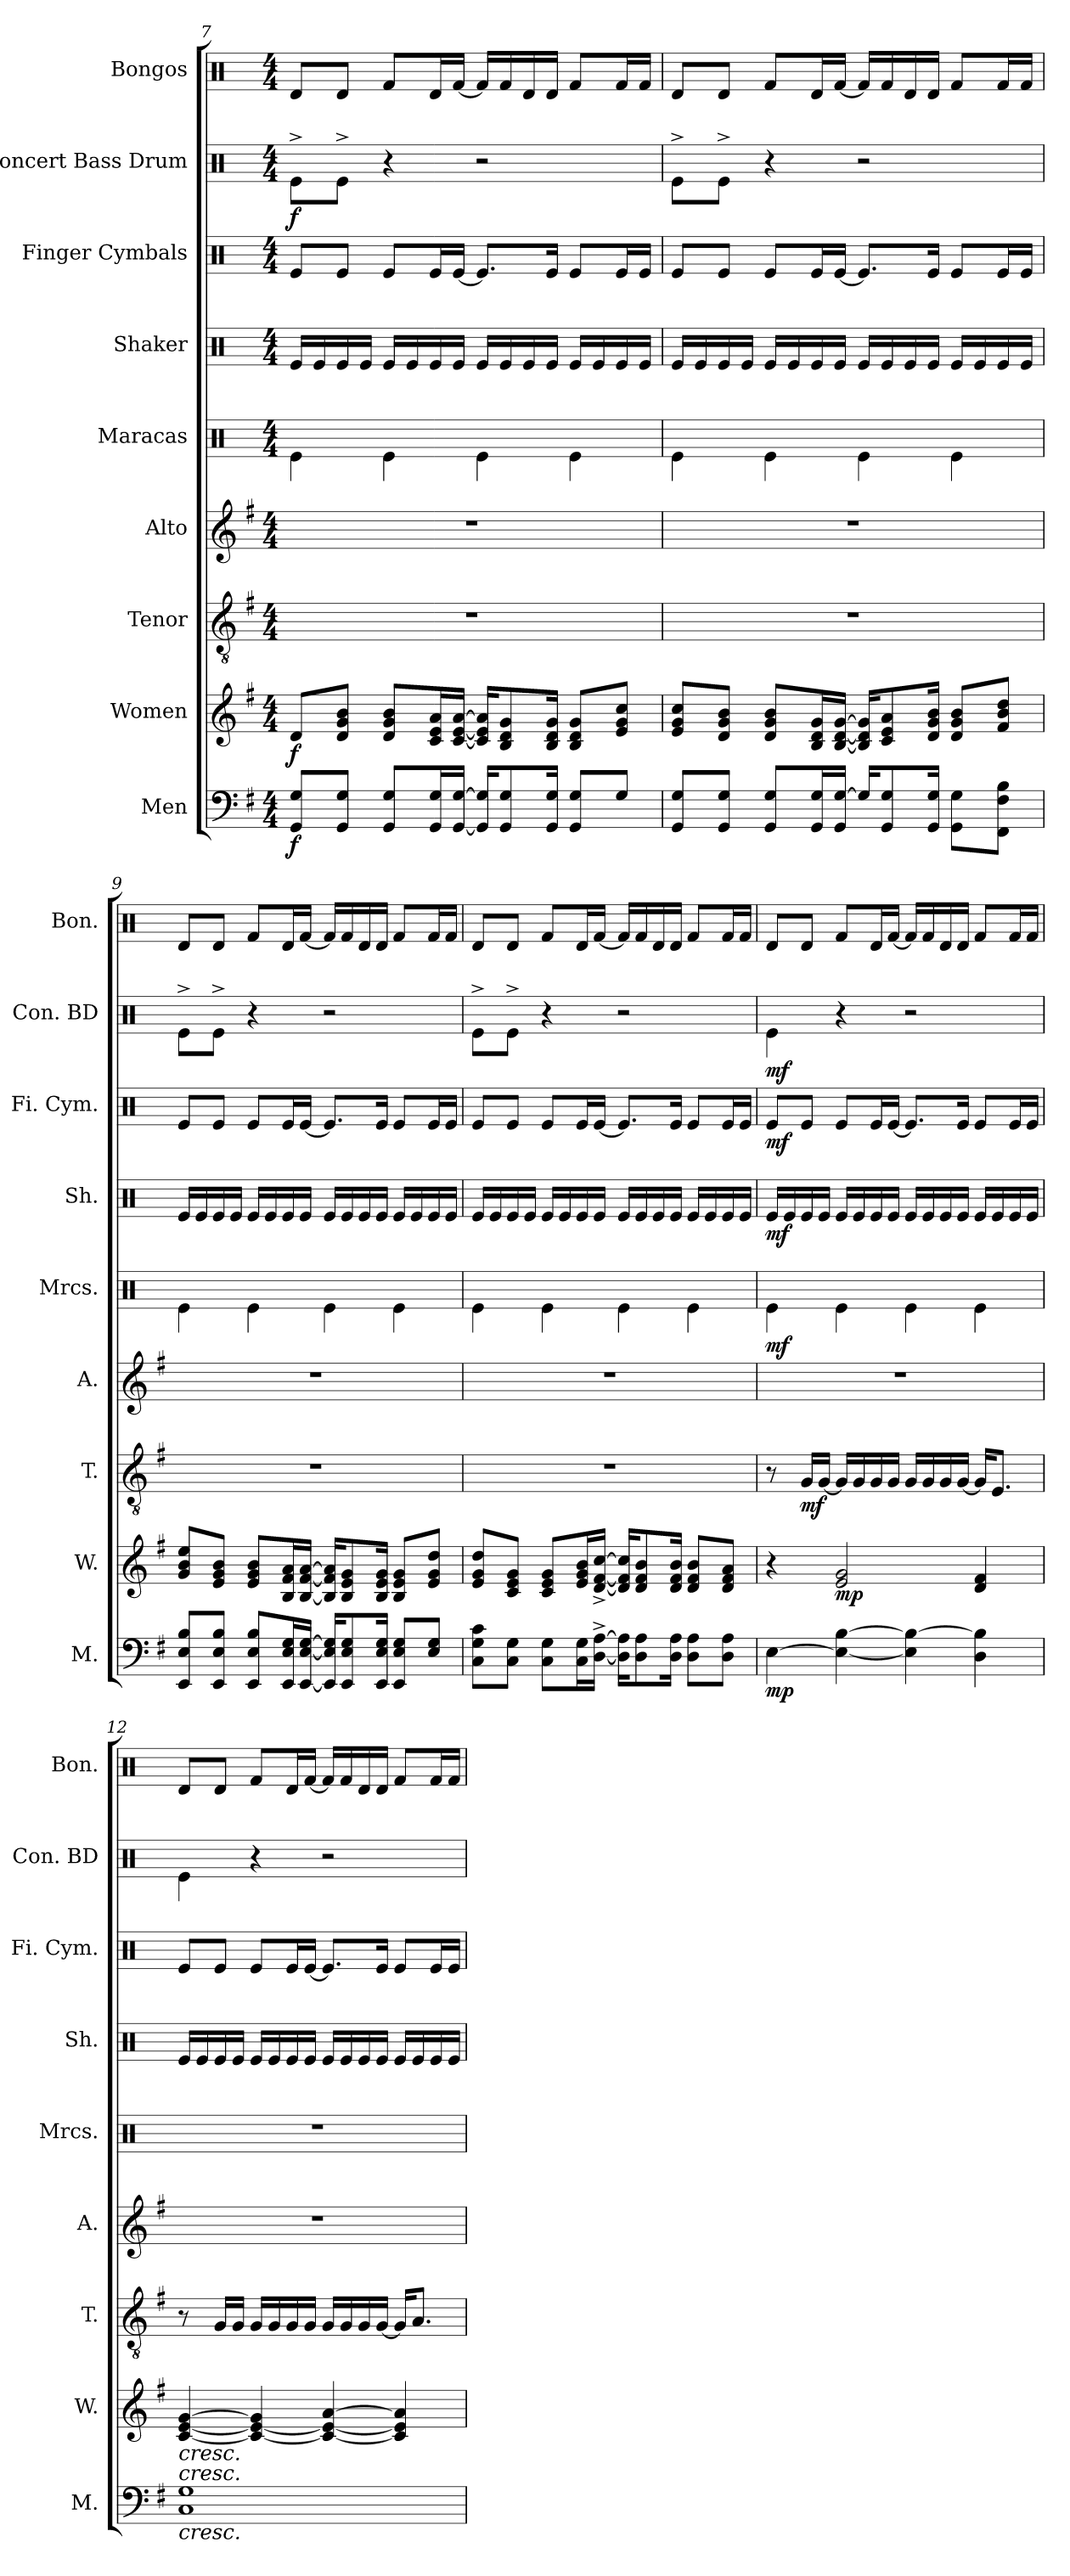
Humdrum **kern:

**kern	**dynam	**kern	**dynam	**kern	**dynam	**kern	**kern	**dynam	**kern	**dynam	**kern	**dynam	**kern	**dynam	**kern
*part9	*part9	*part8	*part8	*part7	*part7	*part6	*part5	*part5	*part4	*part4	*part3	*part3	*part2	*part2	*part1
*staff9	*staff9	*staff8	*staff8	*staff7	*staff7	*staff6	*staff5	*staff5	*staff4	*staff4	*staff3	*staff3	*staff2	*staff2	*staff1
*I"Men	*	*I"Women	*	*I"Tenor	*	*I"Alto	*I"Maracas	*	*I"Shaker	*	*I"Finger Cymbals	*	*I"Concert Bass Drum	*	*I"Bongos
*I'M.	*	*I'W.	*	*I'T.	*	*I'A.	*I'Mrcs.	*	*I'Sh.	*	*I'Fi. Cym.	*	*I'Con. BD	*	*I'Bon.
!!LO:PB:g=z
*clefF4	*	*clefG2	*	*clefGv2	*	*clefG2	*clefX	*	*clefX	*	*clefX	*	*clefX	*	*clefX
*k[f#]	*	*k[f#]	*	*k[f#]	*	*k[f#]	*k[]	*	*k[]	*	*k[]	*	*k[]	*	*k[]
*M4/4	*	*M4/4	*	*M4/4	*	*M4/4	*M4/4	*	*M4/4	*	*M4/4	*	*M4/4	*	*M4/4
=7	=7	=7	=7	=7	=7	=7	=7	=7	=7	=7	=7	=7	=7	=7	=7
!	!LO:DY:b	!	!LO:DY:b	!	!	!	!	!	!	!	!	!	!	!LO:DY:b	!
8GG/ 8G/L	f	8d/L	f	1r	.	1r	4Re\	.	16Re/LL	.	8Re/L	.	8Re^\L	f	8Rd/L
.	.	.	.	.	.	.	.	.	16Re/	.	.	.	.	.	.
8GG/ 8G/J	.	8d/ 8g/ 8b/J	.	.	.	.	.	.	16Re/	.	8Re/J	.	8Re^\J	.	8Rd/J
.	.	.	.	.	.	.	.	.	16Re/JJ	.	.	.	.	.	.
8GG/ 8G/L	.	8d/ 8g/ 8b/L	.	.	.	.	4Re\	.	16Re/LL	.	8Re/L	.	4r	.	8Rf/L
.	.	.	.	.	.	.	.	.	16Re/	.	.	.	.	.	.
16GG/ 16G/L	.	16c/ 16e/ 16a/L	.	.	.	.	.	.	16Re/	.	16Re/L	.	.	.	16Rd/L
[16GG/ [16G/JJ	.	[16c/ [16e/ [16a/JJ	.	.	.	.	.	.	16Re/JJ	.	[16Re/JJ	.	.	.	[16Rf/JJ
16GG/] 16G/]KL	.	16c/] 16e/] 16a/]KL	.	.	.	.	4Re\	.	16Re/LL	.	8.Re/L]	.	2r	.	16Rf/LL]
8GG/ 8G/	.	8B/ 8d/ 8g/	.	.	.	.	.	.	16Re/	.	.	.	.	.	16Rf/
.	.	.	.	.	.	.	.	.	16Re/	.	.	.	.	.	16Rd/
16GG/ 16G/Jk	.	16B/ 16d/ 16g/Jk	.	.	.	.	.	.	16Re/JJ	.	16Re/Jk	.	.	.	16Rd/JJ
8GG/ 8G/L	.	8B/ 8d/ 8g/L	.	.	.	.	4Re\	.	16Re/LL	.	8Re/L	.	.	.	8Rf/L
.	.	.	.	.	.	.	.	.	16Re/	.	.	.	.	.	.
8G/J	.	8e/ 8g/ 8cc/J	.	.	.	.	.	.	16Re/	.	16Re/L	.	.	.	16Rf/L
.	.	.	.	.	.	.	.	.	16Re/JJ	.	16Re/JJ	.	.	.	16Rf/JJ
=8	=8	=8	=8	=8	=8	=8	=8	=8	=8	=8	=8	=8	=8	=8	=8
8GG/ 8G/L	.	8e/ 8g/ 8cc/L	.	1r	.	1r	4Re\	.	16Re/LL	.	8Re/L	.	8Re^\L	.	8Rd/L
.	.	.	.	.	.	.	.	.	16Re/	.	.	.	.	.	.
8GG/ 8G/J	.	8d/ 8g/ 8b/J	.	.	.	.	.	.	16Re/	.	8Re/J	.	8Re^\J	.	8Rd/J
.	.	.	.	.	.	.	.	.	16Re/JJ	.	.	.	.	.	.
8GG/ 8G/L	.	8d/ 8g/ 8b/L	.	.	.	.	4Re\	.	16Re/LL	.	8Re/L	.	4r	.	8Rf/L
.	.	.	.	.	.	.	.	.	16Re/	.	.	.	.	.	.
16GG/ 16G/L	.	16B/ 16d/ 16g/L	.	.	.	.	.	.	16Re/	.	16Re/L	.	.	.	16Rd/L
16GG/ [16G/JJ	.	[16B/ [16d/ [16g/JJ	.	.	.	.	.	.	16Re/JJ	.	[16Re/JJ	.	.	.	[16Rf/JJ
16G/KL]	.	16B/] 16d/] 16g/]KL	.	.	.	.	4Re\	.	16Re/LL	.	8.Re/L]	.	2r	.	16Rf/LL]
8GG/ 8G/	.	8c/ 8e/ 8a/	.	.	.	.	.	.	16Re/	.	.	.	.	.	16Rf/
.	.	.	.	.	.	.	.	.	16Re/	.	.	.	.	.	16Rd/
16GG/ 16G/Jk	.	16d/ 16g/ 16b/Jk	.	.	.	.	.	.	16Re/JJ	.	16Re/Jk	.	.	.	16Rd/JJ
8GG\ 8G\L	.	8d/ 8g/ 8b/L	.	.	.	.	4Re\	.	16Re/LL	.	8Re/L	.	.	.	8Rf/L
.	.	.	.	.	.	.	.	.	16Re/	.	.	.	.	.	.
8FF#\ 8F#\ 8B\J	.	8f#/ 8b/ 8dd/J	.	.	.	.	.	.	16Re/	.	16Re/L	.	.	.	16Rf/L
.	.	.	.	.	.	.	.	.	16Re/JJ	.	16Re/JJ	.	.	.	16Rf/JJ
!!LO:PB:g=z
=9	=9	=9	=9	=9	=9	=9	=9	=9	=9	=9	=9	=9	=9	=9	=9
8EE/ 8E/ 8B/L	.	8g/ 8b/ 8ee/L	.	1r	.	1r	4Re\	.	16Re/LL	.	8Re/L	.	8Re^\L	.	8Rd/L
.	.	.	.	.	.	.	.	.	16Re/	.	.	.	.	.	.
8EE/ 8E/ 8B/J	.	8e/ 8g/ 8b/J	.	.	.	.	.	.	16Re/	.	8Re/J	.	8Re^\J	.	8Rd/J
.	.	.	.	.	.	.	.	.	16Re/JJ	.	.	.	.	.	.
8EE/ 8E/ 8B/L	.	8e/ 8g/ 8b/L	.	.	.	.	4Re\	.	16Re/LL	.	8Re/L	.	4r	.	8Rf/L
.	.	.	.	.	.	.	.	.	16Re/	.	.	.	.	.	.
16EE/ 16E/ 16G/L	.	16B/ 16f#/ 16a/L	.	.	.	.	.	.	16Re/	.	16Re/L	.	.	.	16Rd/L
[16EE/ [16E/ [16G/JJ	.	[16B/ [16f#/ [16a/JJ	.	.	.	.	.	.	16Re/JJ	.	[16Re/JJ	.	.	.	[16Rf/JJ
16EE/] 16E/] 16G/]KL	.	16B/] 16f#/] 16a/]KL	.	.	.	.	4Re\	.	16Re/LL	.	8.Re/L]	.	2r	.	16Rf/LL]
8EE/ 8E/ 8G/	.	8B/ 8e/ 8g/	.	.	.	.	.	.	16Re/	.	.	.	.	.	16Rf/
.	.	.	.	.	.	.	.	.	16Re/	.	.	.	.	.	16Rd/
16EE/ 16E/ 16G/Jk	.	16B/ 16e/ 16g/Jk	.	.	.	.	.	.	16Re/JJ	.	16Re/Jk	.	.	.	16Rd/JJ
8EE/ 8E/ 8G/L	.	8B/ 8e/ 8g/L	.	.	.	.	4Re\	.	16Re/LL	.	8Re/L	.	.	.	8Rf/L
.	.	.	.	.	.	.	.	.	16Re/	.	.	.	.	.	.
8E/ 8G/J	.	8e/ 8g/ 8dd/J	.	.	.	.	.	.	16Re/	.	16Re/L	.	.	.	16Rf/L
.	.	.	.	.	.	.	.	.	16Re/JJ	.	16Re/JJ	.	.	.	16Rf/JJ
=10	=10	=10	=10	=10	=10	=10	=10	=10	=10	=10	=10	=10	=10	=10	=10
8C\ 8G\ 8c\L	.	8e/ 8g/ 8dd/L	.	1r	.	1r	4Re\	.	16Re/LL	.	8Re/L	.	8Re^\L	.	8Rd/L
.	.	.	.	.	.	.	.	.	16Re/	.	.	.	.	.	.
8C\ 8G\J	.	8c/ 8e/ 8g/J	.	.	.	.	.	.	16Re/	.	8Re/J	.	8Re^\J	.	8Rd/J
.	.	.	.	.	.	.	.	.	16Re/JJ	.	.	.	.	.	.
8C\ 8G\L	.	8c/ 8e/ 8g/L	.	.	.	.	4Re\	.	16Re/LL	.	8Re/L	.	4r	.	8Rf/L
.	.	.	.	.	.	.	.	.	16Re/	.	.	.	.	.	.
16C\ 16G\L	.	16e/ 16g/ 16b/L	.	.	.	.	.	.	16Re/	.	16Re/L	.	.	.	16Rd/L
[16D\^ [16A\^JJ	.	[16d/^ [16f#/^ [16cc/^JJ	.	.	.	.	.	.	16Re/JJ	.	[16Re/JJ	.	.	.	[16Rf/JJ
16D\] 16A\]KL	.	16d/] 16f#/] 16cc/]KL	.	.	.	.	4Re\	.	16Re/LL	.	8.Re/L]	.	2r	.	16Rf/LL]
8D\ 8A\	.	8d/ 8f#/ 8b/	.	.	.	.	.	.	16Re/	.	.	.	.	.	16Rf/
.	.	.	.	.	.	.	.	.	16Re/	.	.	.	.	.	16Rd/
16D\ 16A\Jk	.	16d/ 16f#/ 16b/Jk	.	.	.	.	.	.	16Re/JJ	.	16Re/Jk	.	.	.	16Rd/JJ
8D\ 8A\L	.	8d/ 8f#/ 8b/L	.	.	.	.	4Re\	.	16Re/LL	.	8Re/L	.	.	.	8Rf/L
.	.	.	.	.	.	.	.	.	16Re/	.	.	.	.	.	.
8D\ 8A\J	.	8d/ 8f#/ 8a/J	.	.	.	.	.	.	16Re/	.	16Re/L	.	.	.	16Rf/L
.	.	.	.	.	.	.	.	.	16Re/JJ	.	16Re/JJ	.	.	.	16Rf/JJ
!!LO:PB:g=z
=11	=11	=11	=11	=11	=11	=11	=11	=11	=11	=11	=11	=11	=11	=11	=11
!	!LO:DY:b	!	!	!	!	!	!	!LO:DY:b	!	!LO:DY:b	!	!LO:DY:b	!	!LO:DY:b	!
[4E\	mp	4r	.	8r	.	1r	4Re\	mf	16Re/LL	mf	8Re/L	mf	4Re\	mf	8Rd/L
.	.	.	.	.	.	.	.	.	16Re/	.	.	.	.	.	.
!	!	!	!	!	!LO:DY:b	!	!	!	!	!	!	!	!	!	!
.	.	.	.	16G/LL	mf	.	.	.	16Re/	.	8Re/J	.	.	.	8Rd/J
.	.	.	.	[16G/JJ	.	.	.	.	16Re/JJ	.	.	.	.	.	.
!	!	!	!LO:DY:b	!	!	!	!	!	!	!	!	!	!	!	!
4E\_ [4B\	.	2e/ 2g/	mp	16G/LL]	.	.	4Re\	.	16Re/LL	.	8Re/L	.	4r	.	8Rf/L
.	.	.	.	16G/	.	.	.	.	16Re/	.	.	.	.	.	.
.	.	.	.	16G/	.	.	.	.	16Re/	.	16Re/L	.	.	.	16Rd/L
.	.	.	.	16G/JJ	.	.	.	.	16Re/JJ	.	[16Re/JJ	.	.	.	[16Rf/JJ
4E\] 4B\_	.	.	.	16G/LL	.	.	4Re\	.	16Re/LL	.	8.Re/L]	.	2r	.	16Rf/LL]
.	.	.	.	16G/	.	.	.	.	16Re/	.	.	.	.	.	16Rf/
.	.	.	.	16G/	.	.	.	.	16Re/	.	.	.	.	.	16Rd/
.	.	.	.	[16G/JJ	.	.	.	.	16Re/JJ	.	16Re/Jk	.	.	.	16Rd/JJ
4D\ 4B\]	.	4d/ 4f#/	.	16G/KL]	.	.	4Re\	.	16Re/LL	.	8Re/L	.	.	.	8Rf/L
.	.	.	.	8.E/J	.	.	.	.	16Re/	.	.	.	.	.	.
.	.	.	.	.	.	.	.	.	16Re/	.	16Re/L	.	.	.	16Rf/L
.	.	.	.	.	.	.	.	.	16Re/JJ	.	16Re/JJ	.	.	.	16Rf/JJ
=12	=12	=12	=12	=12	=12	=12	=12	=12	=12	=12	=12	=12	=12	=12	=12
!	!	!LO:TX:b:i:t=cresc.	!	!	!	!	!	!	!	!	!	!	!	!	!
!	!	!LO:TX:b:i:t=cresc.	!	!	!	!	!	!	!	!	!	!	!	!	!
!LO:TX:b:i:t=cresc.	!	!	!	!	!	!	!	!	!	!	!	!	!	!	!
1C 1G	.	[4c/ [4e/ [4g/	.	8r	.	1r	1r	.	16Re/LL	.	8Re/L	.	4Re\	.	8Rd/L
.	.	.	.	.	.	.	.	.	16Re/	.	.	.	.	.	.
.	.	.	.	16G/LL	.	.	.	.	16Re/	.	8Re/J	.	.	.	8Rd/J
.	.	.	.	16G/JJ	.	.	.	.	16Re/JJ	.	.	.	.	.	.
.	.	4c/_ 4e/_ 4g/]	.	16G/LL	.	.	.	.	16Re/LL	.	8Re/L	.	4r	.	8Rf/L
.	.	.	.	16G/	.	.	.	.	16Re/	.	.	.	.	.	.
.	.	.	.	16G/	.	.	.	.	16Re/	.	16Re/L	.	.	.	16Rd/L
.	.	.	.	16G/JJ	.	.	.	.	16Re/JJ	.	[16Re/JJ	.	.	.	[16Rf/JJ
.	.	4c/_ 4e/_ [4a/	.	16G/LL	.	.	.	.	16Re/LL	.	8.Re/L]	.	2r	.	16Rf/LL]
.	.	.	.	16G/	.	.	.	.	16Re/	.	.	.	.	.	16Rf/
.	.	.	.	16G/	.	.	.	.	16Re/	.	.	.	.	.	16Rd/
.	.	.	.	[16G/JJ	.	.	.	.	16Re/JJ	.	16Re/Jk	.	.	.	16Rd/JJ
.	.	4c/] 4e/] 4a/]	.	16G/KL]	.	.	.	.	16Re/LL	.	8Re/L	.	.	.	8Rf/L
.	.	.	.	8.A/J	.	.	.	.	16Re/	.	.	.	.	.	.
.	.	.	.	.	.	.	.	.	16Re/	.	16Re/L	.	.	.	16Rf/L
.	.	.	.	.	.	.	.	.	16Re/JJ	.	16Re/JJ	.	.	.	16Rf/JJ
=	=	=	=	=	=	=	=	=	=	=	=	=	=	=	=
*-	*-	*-	*-	*-	*-	*-	*-	*-	*-	*-	*-	*-	*-	*-	*-
